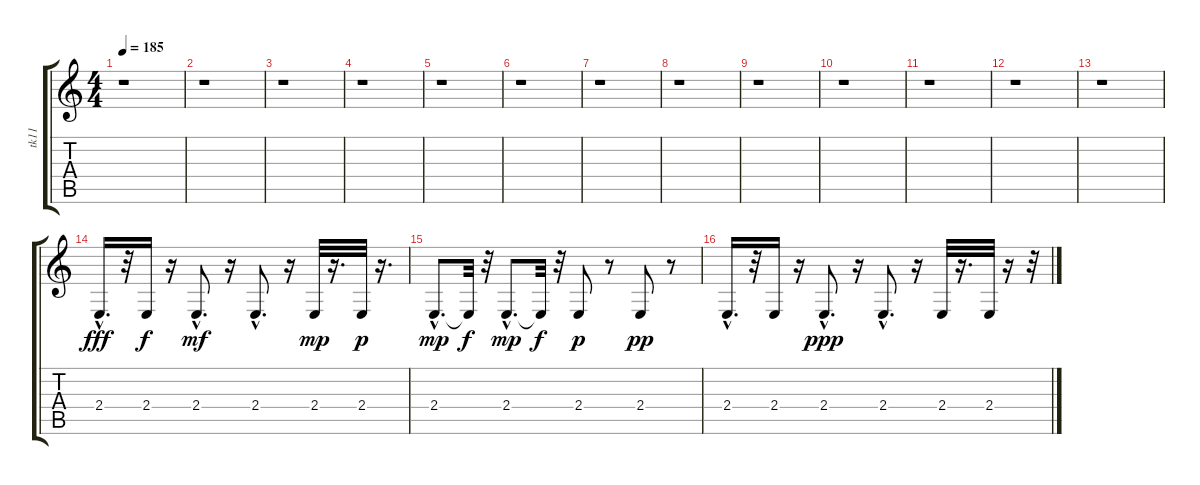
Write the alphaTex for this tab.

\track ("tk11" "tk11") {instrument bagpipe}
\staff {score tabs}
\tuning (E4 B3 G3 D3 A2 E2) {hide}
\ts (4 4)
\tempo 185
\clef g2
\ks c
r.1{dy f} |
r.1 |
r.1 |
r.1 |
r.1 |
r.1 |
r.1 |
r.1 |
r.1 |
r.1 |
r.1 |
r.1 |
r.1 |
2.4{hac}.16{d dy fff} r.32 2.4.16{dy f} r.16 2.4{hac}.8{d dy mf} r.16 2.4{hac}.8{d} r.16 2.4.32{dy mp} r.16{d} 2.4.32{dy p} r.16{d} |
2.4{hac}.8{d dy mp} 2.4{t}.32{dy f} r.32 2.4{hac}.8{d dy mp} 2.4{t}.32{dy f} r.32 2.4.8{dy p} r.8 2.4.8{dy pp} r.8 |
2.4{hac}.16{d} r.32 2.4.16 r.16 2.4{hac}.8{d dy ppp} r.16 2.4{hac}.8{d} r.16 2.4.32 r.16{d} 2.4.32 r.16 r.32
